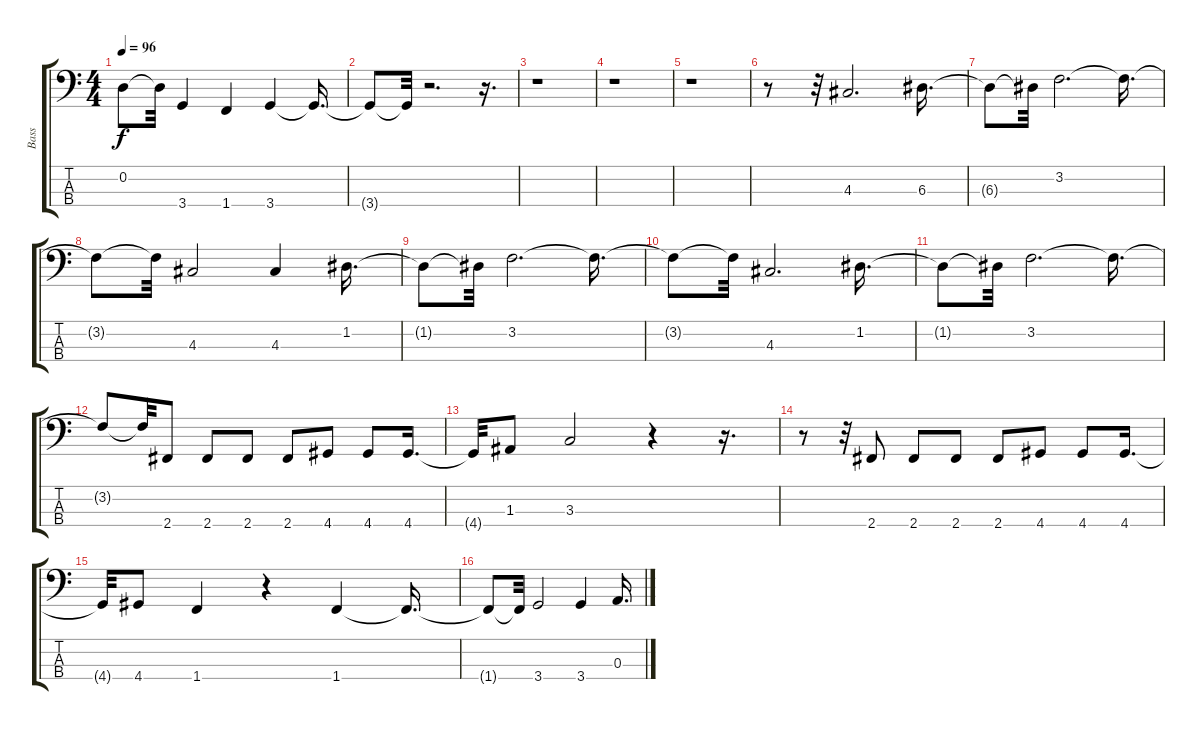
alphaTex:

\track ("Bass" "Bass") {instrument electricbassfinger}
\staff {score tabs}
\tuning (G2 D2 A1 E1) {hide}
\ts (4 4)
\tempo 96
\clef f4
\ks c
0.2{t}.8{dy f} 0.2{t}.32 3.4.4 1.4.4 3.4.4 3.4{t}.16{d} |
3.4{t}.8 3.4{t}.32 r.2{d} r.16{d} |
r.1 |
r.1 |
r.1 |
r.8 r.32 4.3.2{d} 6.3.16{d} |
6.3{t}.8 6.3{t}.32 3.2.2{d} 3.2{t}.16{d} |
3.2{t}.8 3.2{t}.32 4.3.2 4.3.4 1.2.16{d} |
1.2{t}.8 1.2{t}.32 3.2.2{d} 3.2{t}.16{d} |
3.2{t}.8 3.2{t}.32 4.3.2{d} 1.2.16{d} |
1.2{t}.8 1.2{t}.32 3.2.2{d} 3.2{t}.16{d} |
3.2{t}.8 3.2{t}.32 2.4.8 2.4.8 2.4.8 2.4.8 4.4.8 4.4.8 4.4.16{d} |
4.4{t}.32 1.3.8 3.3.2 r.4 r.16{d} |
r.8 r.32 2.4.8 2.4.8 2.4.8 2.4.8 4.4.8 4.4.8 4.4.16{d} |
4.4{t}.32 4.4.8 1.4.4 r.4 1.4.4 1.4{t}.16{d} |
1.4{t}.8 1.4{t}.32 3.4.2 3.4.4 0.3.16{d}
